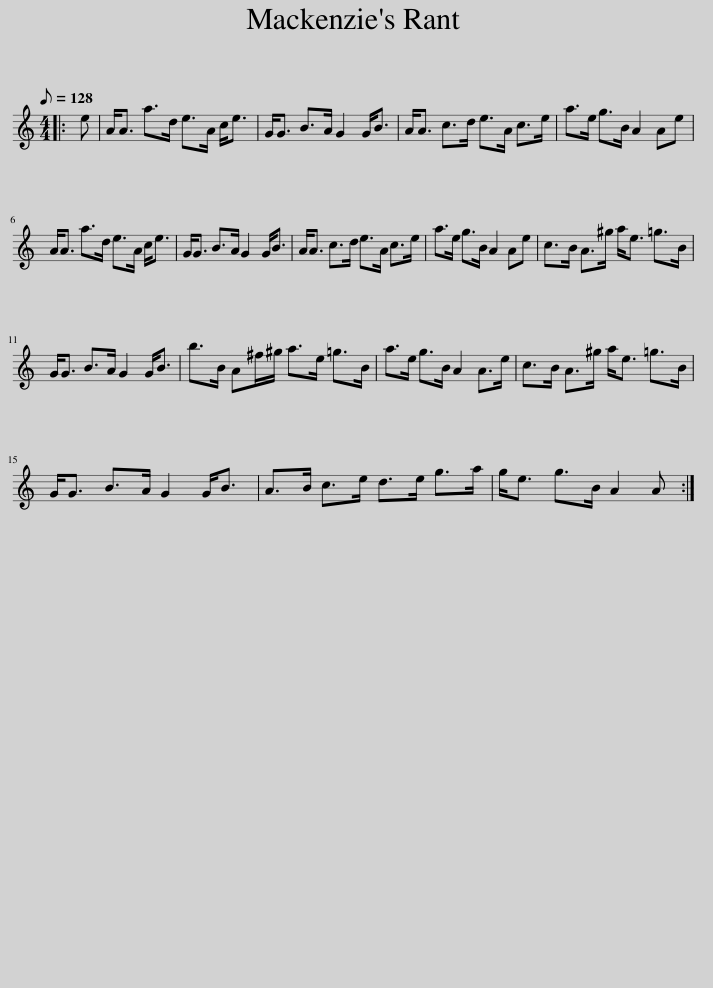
X:1
L:1/8
Q:1/8=128
M:4/4
I:linebreak $
K:C
V:1 treble
V:1
|: e | A<A a>d e>A c<e | G<G B>A G2 G<B | A<A c>d e>A c>e | a>e g>B A2 Ae |$ %5
 A<A a>d e>A c<e | G<G B>A G2 G<B | A<A c>d e>A c>e | a>e g>B A2 Ae | c>B A>^g a<e =g>B |$ %10
 G<G B>A G2 G<B | b>B A^f/^g/ a>e =g>B | a>e g>B A2 A>e | c>B A>^g a<e =g>B |$ G<G B>A G2 G<B | %15
 A>B c>e d>e g>a | g<e g>B A2 A :| %17
